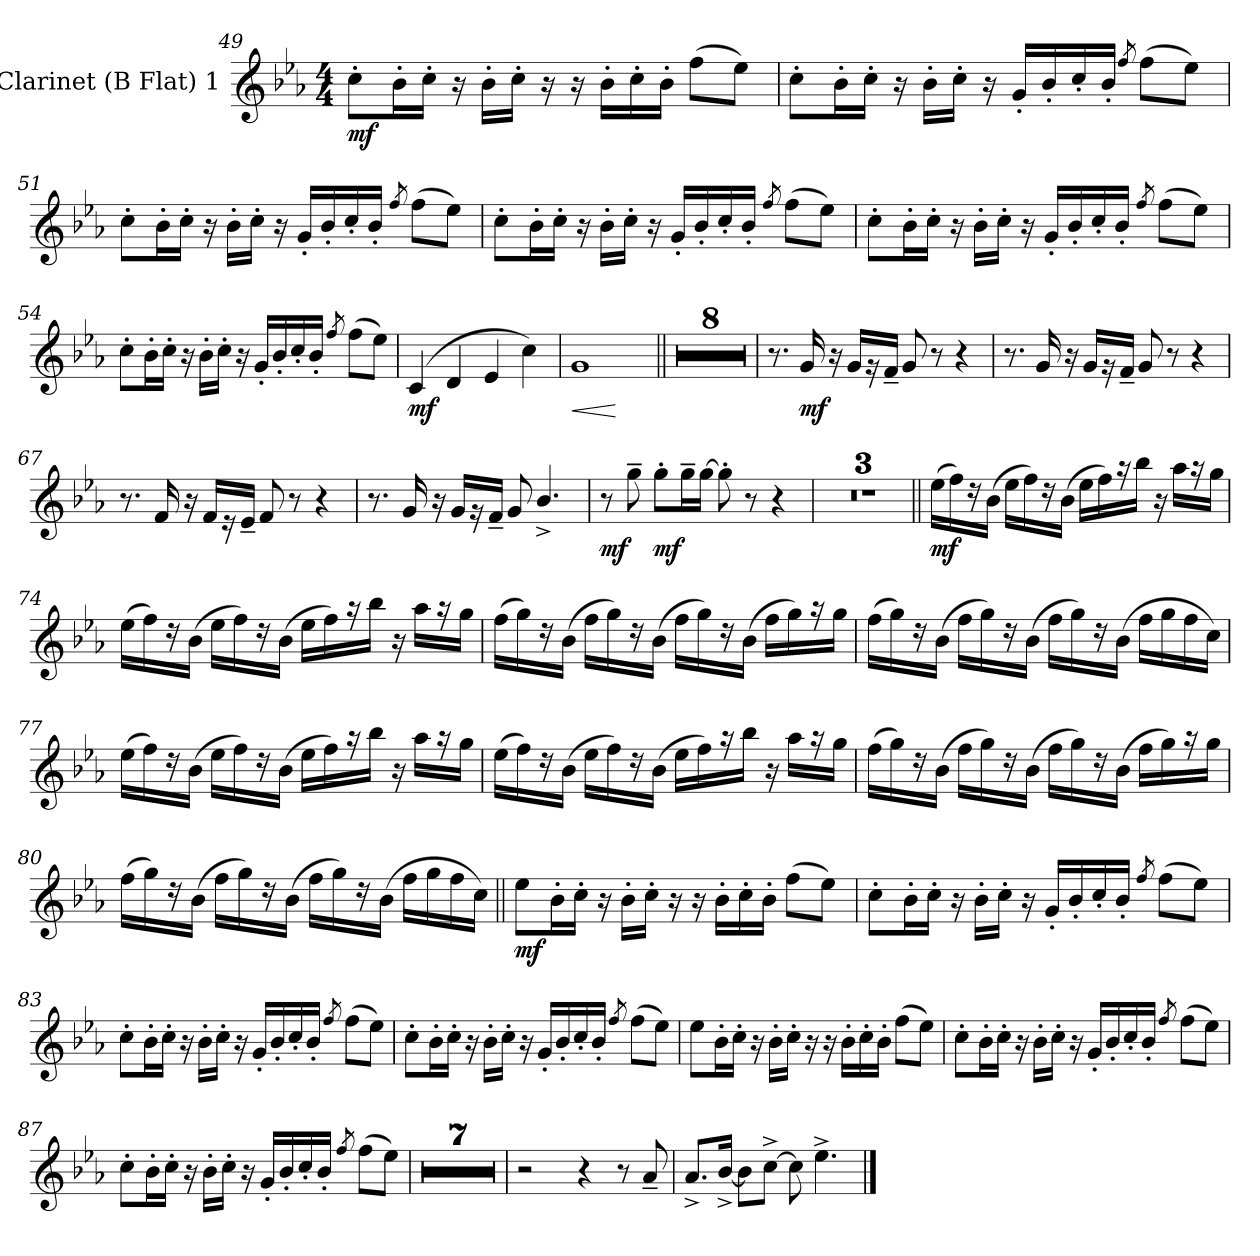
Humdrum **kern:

**kern	**dynam
*part1	*part1
*staff1	*staff1
*I"Clarinet (B Flat) 1	*
!!LO:PB:g=z
*clefG2	*
*ITrd1c2	*
*k[b-e-a-d-g-]	*
*b-:	*
*M4/4	*
=49	=49
!	!LO:DY:b
8b-'>\L	mf
16a-'>\L	.
16b-'>\JJ	.
16r	.
16a-'>\LL	.
16b-'>\JJ	.
16r	.
16r	.
16a-'>\LL	.
16b-'>\	.
16a-'>\JJ	.
(8ee-\L	.
8dd-\J)	.
=50	=50
8b-'>\L	.
16a-'>\L	.
16b-'>\JJ	.
16r	.
16a-'>\LL	.
16b-'>\JJ	.
16r	.
16f'</LL	.
16a-'</	.
16b-'</	.
16a-'</JJ	.
8qee-/	.
(8ee-\L	.
8dd-\J)	.
=51	=51
8b-'>\L	.
16a-'>\L	.
16b-'>\JJ	.
16r	.
16a-'>\LL	.
16b-'>\JJ	.
16r	.
16f'</LL	.
16a-'</	.
16b-'</	.
16a-'</JJ	.
8qee-/	.
(8ee-\L	.
8dd-\J)	.
!!LO:LB:g=z
=52	=52
8b-'>\L	.
16a-'>\L	.
16b-'>\JJ	.
16r	.
16a-'>\LL	.
16b-'>\JJ	.
16r	.
16f'</LL	.
16a-'</	.
16b-'</	.
16a-'</JJ	.
8qee-/	.
(8ee-\L	.
8dd-\J)	.
=53	=53
8b-'>\L	.
16a-'>\L	.
16b-'>\JJ	.
16r	.
16a-'>\LL	.
16b-'>\JJ	.
16r	.
16f'</LL	.
16a-'</	.
16b-'</	.
16a-'</JJ	.
8qee-/	.
(8ee-\L	.
8dd-\J)	.
!!LO:LB:g=z
=54	=54
8b-'>\L	.
16a-'>\L	.
16b-'>\JJ	.
16r	.
16a-'>\LL	.
16b-'>\JJ	.
16r	.
16f'</LL	.
16a-'</	.
16b-'</	.
16a-'</JJ	.
8qee-/	.
(8ee-\L	.
8dd-\J)	.
=55	=55
!	!LO:DY:b
(4B-/	mf
4c/	.
4d-/	.
4b-\)	.
=56	=56
!	!LO:HP:b
1f/	<
.	[
=57||	=57||
1r	.
=58	=58
1r	.
=59	=59
1r	.
=60	=60
1r	.
=61	=61
1r	.
=62	=62
1r	.
=63	=63
1r	.
=64	=64
1r	.
!!LO:LB:g=z
=65	=65
8.r	.
!	!LO:DY:b
16f/	mf
16r	.
16f/LL	.
16r	.
16e-~</JJ	.
8f/	.
8r	.
4r	.
=66	=66
8.r	.
16f/	.
16r	.
16f/LL	.
16r	.
16e-~</JJ	.
8f/	.
8r	.
4r	.
=67	=67
8.r	.
16e-/	.
16r	.
16e-/LL	.
16r	.
16d-~</JJ	.
8e-/	.
8r	.
4r	.
!!LO:LB:g=z
=68	=68
8.r	.
16f/	.
16r	.
16f/LL	.
16r	.
16e-~</JJ	.
8f/	.
4.a-^</	.
=69	=69
!	!LO:DY:b
8r	mf
8ff~>\	.
!	!LO:DY:b
8ff'>\L	mf
16ff~>\L	.
[16ff\JJ	.
8ff'>\]	.
8r	.
4r	.
=70	=70
1r	.
=71	=71
1r	.
=72	=72
1r	.
!!LO:LB:g=z
=73||	=73||
!	!LO:DY:b
(16dd-\LL	mf
16ee-\)	.
16r	.
(16a-\JJ	.
16dd-\LL	.
16ee-\)	.
16r	.
(16a-\JJ	.
16dd-\LL	.
16ee-\)	.
16r	.
16aa-\JJ	.
16r	.
16gg-\LL	.
16r	.
16ff\JJ	.
=74	=74
(16dd-\LL	.
16ee-\)	.
16r	.
(16a-\JJ	.
16dd-\LL	.
16ee-\)	.
16r	.
(16a-\JJ	.
16dd-\LL	.
16ee-\)	.
16r	.
16aa-\JJ	.
16r	.
16gg-\LL	.
16r	.
16ff\JJ	.
!!LO:LB:g=z
=75	=75
(16ee-\LL	.
16ff\)	.
16r	.
(16a-\JJ	.
16ee-\LL	.
16ff\)	.
16r	.
(16a-\JJ	.
16ee-\LL	.
16ff\)	.
16r	.
(16a-\JJ	.
16ee-\LL	.
16ff\)	.
16r	.
16ff\JJ	.
=76	=76
(16ee-\LL	.
16ff\)	.
16r	.
(16a-\JJ	.
16ee-\LL	.
16ff\)	.
16r	.
(16a-\JJ	.
16ee-\LL	.
16ff\)	.
16r	.
(16a-\JJ	.
16ee-\LL	.
16ff\	.
16ee-\	.
16b-\JJ)	.
!!LO:LB:g=z
=77	=77
(16dd-\LL	.
16ee-\)	.
16r	.
(16a-\JJ	.
16dd-\LL	.
16ee-\)	.
16r	.
(16a-\JJ	.
16dd-\LL	.
16ee-\)	.
16r	.
16aa-\JJ	.
16r	.
16gg-\LL	.
16r	.
16ff\JJ	.
=78	=78
(16dd-\LL	.
16ee-\)	.
16r	.
(16a-\JJ	.
16dd-\LL	.
16ee-\)	.
16r	.
(16a-\JJ	.
16dd-\LL	.
16ee-\)	.
16r	.
16aa-\JJ	.
16r	.
16gg-\LL	.
16r	.
16ff\JJ	.
!!LO:LB:g=z
=79	=79
(16ee-\LL	.
16ff\)	.
16r	.
(16a-\JJ	.
16ee-\LL	.
16ff\)	.
16r	.
(16a-\JJ	.
16ee-\LL	.
16ff\)	.
16r	.
(16a-\JJ	.
16ee-\LL	.
16ff\)	.
16r	.
16ff\JJ	.
=80	=80
(16ee-\LL	.
16ff\)	.
16r	.
(16a-\JJ	.
16ee-\LL	.
16ff\)	.
16r	.
(16a-\JJ	.
16ee-\LL	.
16ff\)	.
16r	.
(16a-\JJ	.
16ee-\LL	.
16ff\	.
16ee-\	.
16b-\JJ)	.
!!LO:LB:g=z
=81||	=81||
!	!LO:DY:b
8dd-\L	mf
16a-'>\L	.
16b-'>\JJ	.
16r	.
16a-'>\LL	.
16b-'>\JJ	.
16r	.
16r	.
16a-'>\LL	.
16b-'>\	.
16a-'>\JJ	.
(8ee-\L	.
8dd-\J)	.
=82	=82
8b-'>\L	.
16a-'>\L	.
16b-'>\JJ	.
16r	.
16a-'>\LL	.
16b-'>\JJ	.
16r	.
16f'</LL	.
16a-'</	.
16b-'</	.
16a-'</JJ	.
8qee-/	.
(8ee-\L	.
8dd-\J)	.
=83	=83
8b-'>\L	.
16a-'>\L	.
16b-'>\JJ	.
16r	.
16a-'>\LL	.
16b-'>\JJ	.
16r	.
16f'</LL	.
16a-'</	.
16b-'</	.
16a-'</JJ	.
8qee-/	.
(8ee-\L	.
8dd-\J)	.
!!LO:PB:g=z
=84	=84
8b-'>\L	.
16a-'>\L	.
16b-'>\JJ	.
16r	.
16a-'>\LL	.
16b-'>\JJ	.
16r	.
16f'</LL	.
16a-'</	.
16b-'</	.
16a-'</JJ	.
8qee-/	.
(8ee-\L	.
8dd-\J)	.
=85	=85
8dd-\L	.
16a-'>\L	.
16b-'>\JJ	.
16r	.
16a-'>\LL	.
16b-'>\JJ	.
16r	.
16r	.
16a-'>\LL	.
16b-'>\	.
16a-'>\JJ	.
(8ee-\L	.
8dd-\J)	.
=86	=86
8b-'>\L	.
16a-'>\L	.
16b-'>\JJ	.
16r	.
16a-'>\LL	.
16b-'>\JJ	.
16r	.
16f'</LL	.
16a-'</	.
16b-'</	.
16a-'</JJ	.
8qee-/	.
(8ee-\L	.
8dd-\J)	.
!!LO:LB:g=z
=87	=87
8b-'>\L	.
16a-'>\L	.
16b-'>\JJ	.
16r	.
16a-'>\LL	.
16b-'>\JJ	.
16r	.
16f'</LL	.
16a-'</	.
16b-'</	.
16a-'</JJ	.
8qee-/	.
(8ee-\L	.
8dd-\J)	.
=88	=88
1r	.
=89	=89
1r	.
=90	=90
1r	.
=91	=91
1r	.
=92	=92
1r	.
=93	=93
1r	.
=94	=94
1r	.
=95	=95
2r	.
4r	.
8r	.
8g-~</	.
=96	=96
8.g-^</L	.
[16a-^</Jk	.
8a-\L]	.
[8b-^>\J	.
8b-\]	.
4.dd-^>\	.
==	==
*-	*-
